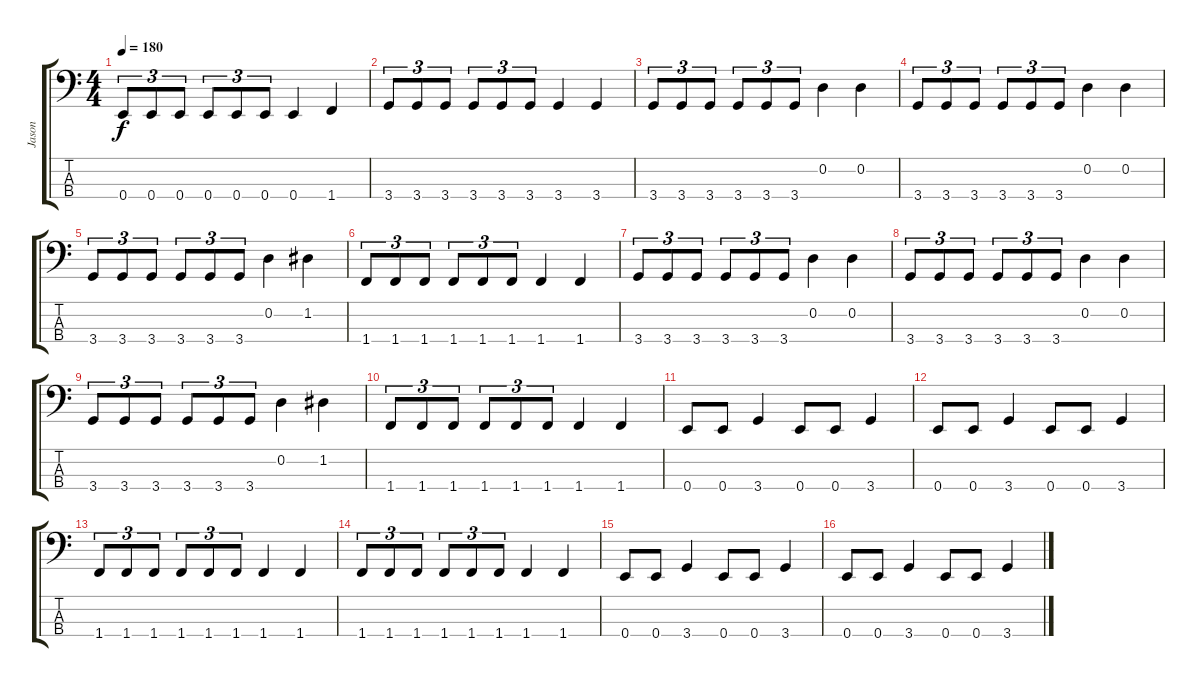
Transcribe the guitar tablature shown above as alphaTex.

\track ("Jason" "Jason") {instrument electricbasspick}
\staff {score tabs}
\tuning (G2 D2 A1 E1) {hide}
\ts (4 4)
\tempo 180
\clef f4
\ks c
0.4.8{tu (3 2) dy f} 0.4.8{tu (3 2)} 0.4.8{tu (3 2)} 0.4.8{tu (3 2)} 0.4.8{tu (3 2)} 0.4.8{tu (3 2)} 0.4.4 1.4.4 |
3.4.8{tu (3 2)} 3.4.8{tu (3 2)} 3.4.8{tu (3 2)} 3.4.8{tu (3 2)} 3.4.8{tu (3 2)} 3.4.8{tu (3 2)} 3.4.4 3.4.4 |
3.4.8{tu (3 2)} 3.4.8{tu (3 2)} 3.4.8{tu (3 2)} 3.4.8{tu (3 2)} 3.4.8{tu (3 2)} 3.4.8{tu (3 2)} 0.2.4 0.2.4 |
3.4.8{tu (3 2)} 3.4.8{tu (3 2)} 3.4.8{tu (3 2)} 3.4.8{tu (3 2)} 3.4.8{tu (3 2)} 3.4.8{tu (3 2)} 0.2.4 0.2.4 |
3.4.8{tu (3 2)} 3.4.8{tu (3 2)} 3.4.8{tu (3 2)} 3.4.8{tu (3 2)} 3.4.8{tu (3 2)} 3.4.8{tu (3 2)} 0.2.4 1.2.4 |
1.4.8{tu (3 2)} 1.4.8{tu (3 2)} 1.4.8{tu (3 2)} 1.4.8{tu (3 2)} 1.4.8{tu (3 2)} 1.4.8{tu (3 2)} 1.4.4 1.4.4 |
3.4.8{tu (3 2)} 3.4.8{tu (3 2)} 3.4.8{tu (3 2)} 3.4.8{tu (3 2)} 3.4.8{tu (3 2)} 3.4.8{tu (3 2)} 0.2.4 0.2.4 |
3.4.8{tu (3 2)} 3.4.8{tu (3 2)} 3.4.8{tu (3 2)} 3.4.8{tu (3 2)} 3.4.8{tu (3 2)} 3.4.8{tu (3 2)} 0.2.4 0.2.4 |
3.4.8{tu (3 2)} 3.4.8{tu (3 2)} 3.4.8{tu (3 2)} 3.4.8{tu (3 2)} 3.4.8{tu (3 2)} 3.4.8{tu (3 2)} 0.2.4 1.2.4 |
1.4.8{tu (3 2)} 1.4.8{tu (3 2)} 1.4.8{tu (3 2)} 1.4.8{tu (3 2)} 1.4.8{tu (3 2)} 1.4.8{tu (3 2)} 1.4.4 1.4.4 |
0.4.8 0.4.8 3.4.4 0.4.8 0.4.8 3.4.4 |
0.4.8 0.4.8 3.4.4 0.4.8 0.4.8 3.4.4 |
1.4.8{tu (3 2)} 1.4.8{tu (3 2)} 1.4.8{tu (3 2)} 1.4.8{tu (3 2)} 1.4.8{tu (3 2)} 1.4.8{tu (3 2)} 1.4.4 1.4.4 |
1.4.8{tu (3 2)} 1.4.8{tu (3 2)} 1.4.8{tu (3 2)} 1.4.8{tu (3 2)} 1.4.8{tu (3 2)} 1.4.8{tu (3 2)} 1.4.4 1.4.4 |
0.4.8 0.4.8 3.4.4 0.4.8 0.4.8 3.4.4 |
0.4.8 0.4.8 3.4.4 0.4.8 0.4.8 3.4.4
